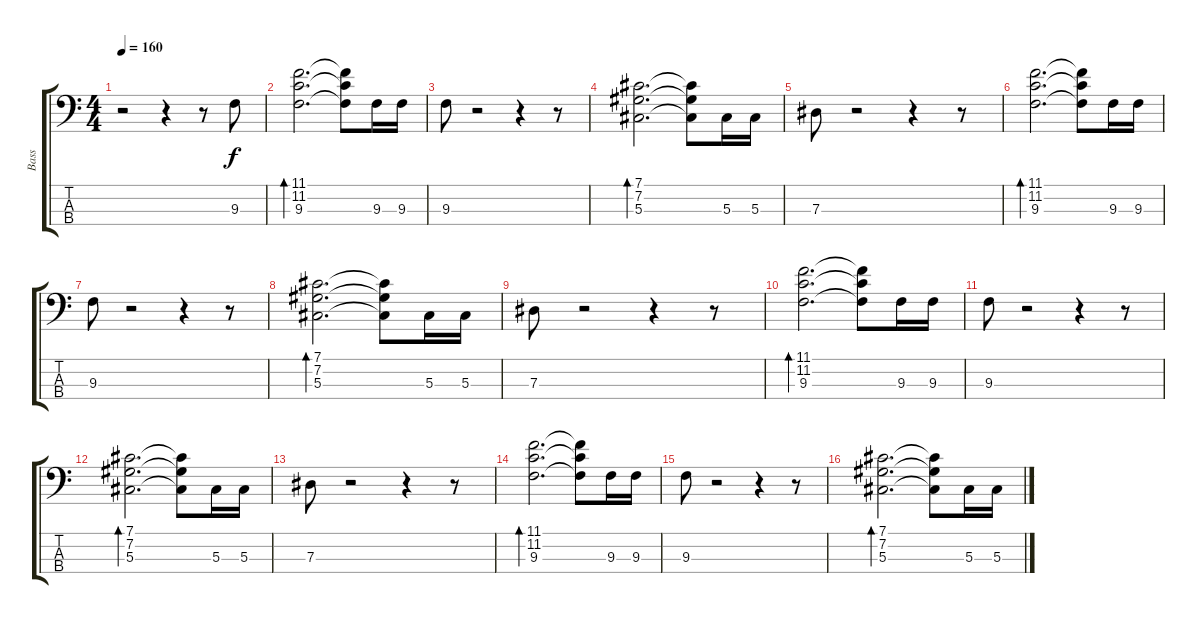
\track ("Bass" "Bass") {instrument electricbassfinger}
\staff {score tabs}
\tuning (Gb2 Db2 Ab1 Eb1) {hide}
\ts (4 4)
\tempo 160
\clef f4
\ks c
r.2{dy f instrument electricbassfinger} r.4 r.8 9.3.8 |
(11.1 11.2 9.3).2{d bd 120} (11.1{t} 11.2{t} 9.3{t}).8 9.3.16 9.3.16 |
9.3.8 r.2 r.4 r.8 |
(7.1 7.2 5.3).2{d bd 120} (7.1{t} 7.2{t} 5.3{t}).8 5.3.16 5.3.16 |
7.3.8 r.2 r.4 r.8 |
(11.1 11.2 9.3).2{d bd 120} (11.1{t} 11.2{t} 9.3{t}).8 9.3.16 9.3.16 |
9.3.8 r.2 r.4 r.8 |
(7.1 7.2 5.3).2{d bd 120} (7.1{t} 7.2{t} 5.3{t}).8 5.3.16 5.3.16 |
7.3.8 r.2 r.4 r.8 |
(11.1 11.2 9.3).2{d bd 120} (11.1{t} 11.2{t} 9.3{t}).8 9.3.16 9.3.16 |
9.3.8 r.2 r.4 r.8 |
(7.1 7.2 5.3).2{d bd 120} (7.1{t} 7.2{t} 5.3{t}).8 5.3.16 5.3.16 |
7.3.8 r.2 r.4 r.8 |
(11.1 11.2 9.3).2{d bd 120} (11.1{t} 11.2{t} 9.3{t}).8 9.3.16 9.3.16 |
9.3.8 r.2 r.4 r.8 |
(7.1 7.2 5.3).2{d bd 120} (7.1{t} 7.2{t} 5.3{t}).8 5.3.16 5.3.16
